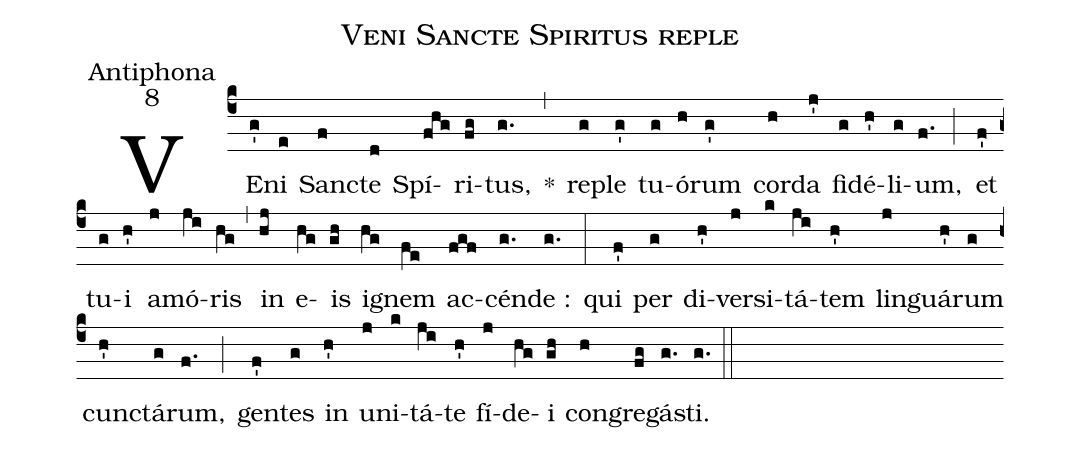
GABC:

name:Veni Sancte Spiritus reple;
office-part:Antiphona;
mode:8;
%%
(c4) VE(g')ni(e) San(f)cte(d) Spí(fhg)ri(fg)tus,(g.) *(,) re(g)ple(g') tu(g)ó(h)rum(g') cor(h)da(j') fi(g)dé(h')li(g)um,(f.) (;) et(f') tu(g)i(h') a(j)mó(ji)ris(hg) (,) in(hj) e(hg)is(gh) i(hg)gnem(fe) ac(fgf)cén(g.)de :(g.) (:) qui(f') per(g) di(h')ver(j)si(k)tá(ji)tem(h') lin(j)guá(h')rum(g) cun(h')ctá(g)rum,(f.) (;) gen(f')tes(g) in(h') u(j)ni(k)tá(ji)te(h') fí(j)de(hg)i(gh) con(h)gre(fg)gá(g.)sti.(g.) (::)
